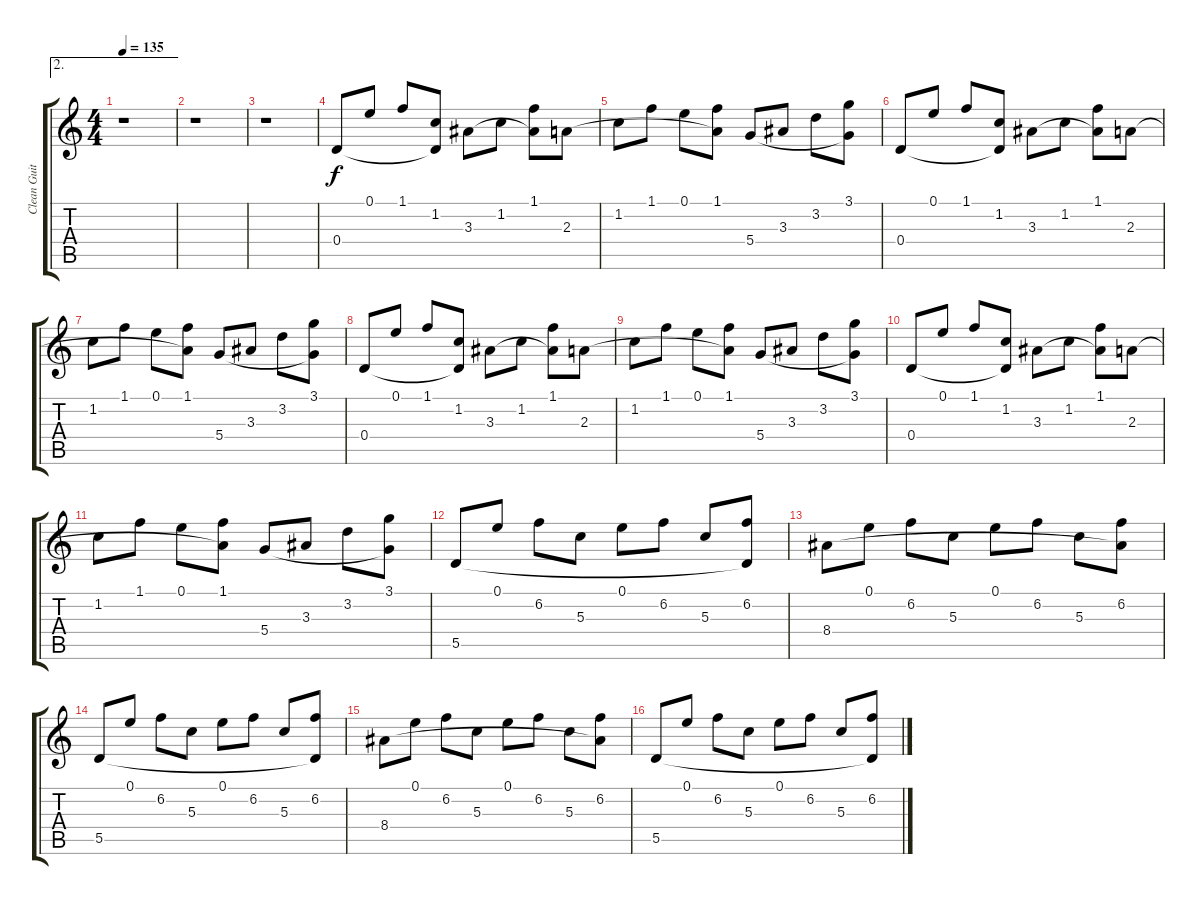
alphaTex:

\track ("Clean Guitar" "Clean Guit") {instrument electricguitarclean}
\staff {score tabs}
\tuning (E4 B3 G3 D3 A2 E2) {hide}
\ae 2
\ts (4 4)
\tempo 135
\clef g2
\ks c
r.1{dy f} |
r.1 |
r.1 |
0.4.8 0.1.8 1.1.8 (1.2 0.4{t}).8 3.3.8 1.2.8 (1.1 3.3{t}).8 2.3.8 |
1.2.8 1.1.8 0.1.8 (1.1 2.3{t}).8 5.4.8 3.3.8 3.2.8 (3.1 5.4{t}).8 |
0.4.8 0.1.8 1.1.8 (1.2 0.4{t}).8 3.3.8 1.2.8 (1.1 3.3{t}).8 2.3.8 |
1.2.8 1.1.8 0.1.8 (1.1 2.3{t}).8 5.4.8 3.3.8 3.2.8 (3.1 5.4{t}).8 |
0.4.8 0.1.8 1.1.8 (1.2 0.4{t}).8 3.3.8 1.2.8 (1.1 3.3{t}).8 2.3.8 |
1.2.8 1.1.8 0.1.8 (1.1 2.3{t}).8 5.4.8 3.3.8 3.2.8 (3.1 5.4{t}).8 |
0.4.8 0.1.8 1.1.8 (1.2 0.4{t}).8 3.3.8 1.2.8 (1.1 3.3{t}).8 2.3.8 |
1.2.8 1.1.8 0.1.8 (1.1 2.3{t}).8 5.4.8 3.3.8 3.2.8 (3.1 5.4{t}).8 |
5.5.8 0.1.8 6.2.8 5.3.8 0.1.8 6.2.8 5.3.8 (6.2 5.5{t}).8 |
8.4.8 0.1.8 6.2.8 5.3.8 0.1.8 6.2.8 5.3.8 (6.2 8.4{t}).8 |
5.5.8 0.1.8 6.2.8 5.3.8 0.1.8 6.2.8 5.3.8 (6.2 5.5{t}).8 |
8.4.8 0.1.8 6.2.8 5.3.8 0.1.8 6.2.8 5.3.8 (6.2 8.4{t}).8 |
5.5.8 0.1.8 6.2.8 5.3.8 0.1.8 6.2.8 5.3.8 (6.2 5.5{t}).8
